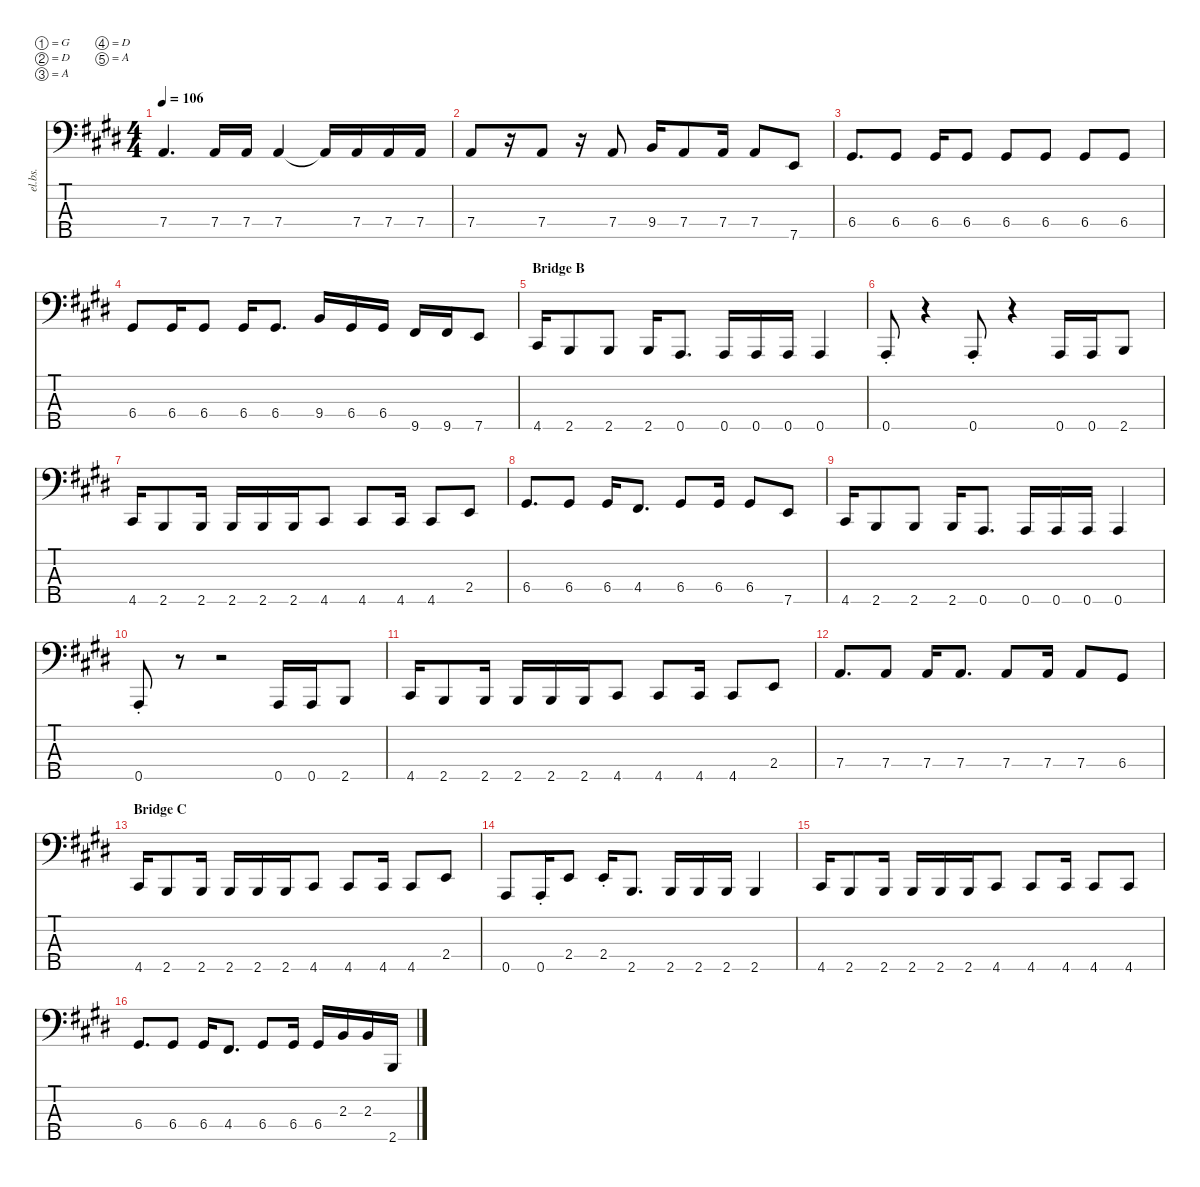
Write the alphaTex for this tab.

\defaultSystemsLayout 4
\hideDynamics
\bracketExtendMode nobrackets
\otherSystemsTrackNameOrientation horizontal
\track ("Toshiya" "el.bs.") {defaultSystemsLayout 4 instrument electricbassfinger}
\staff {score tabs}
\tuning (G2 D2 A1 D1 A0)
\ts (4 4)
\tempo 106
\clef f4
\scale
1.20795
\ks c#minor
7.4{acc forcenatural}.4{d dy mf beam Up} 7.4{acc forcenatural}.16{beam Up} 7.4{acc forcenatural}.16{beam Up} 7.4{acc forcenatural}.4{beam Up} 7.4{t acc forcenatural}.16{beam Up} 7.4{acc forcenatural}.16{beam Up} 7.4{acc forcenatural}.16{beam Up} 7.4{acc forcenatural}.16{beam Up} |
\scale
0.924789 7.4{acc forcenatural}.8{beam Up} r.16{beam Up} 7.4{acc forcenatural}.8{beam Up} r.16{beam Up} 7.4{acc forcenatural}.8{beam Up} 9.4{acc forcenatural}.16{beam Up} 7.4{acc forcenatural}.8{beam Up} 7.4{acc forcenatural}.16{beam Up} 7.4{acc forcenatural}.8{beam Up} 7.5{acc forcenatural}.8{beam Up} |
\scale
0.924789 6.4{acc #}.8{d beam Up} 6.4{acc #}.8{beam Up} 6.4{acc #}.16{beam Up} 6.4{acc #}.8{beam Up} 6.4{acc #}.8{beam Up} 6.4{acc #}.8{beam Up} 6.4{acc #}.8{beam Up} 6.4{acc #}.8{beam Up} |
\scale
0.942474 6.4{acc #}.8{beam Up} 6.4{acc #}.16{beam Up} 6.4{acc #}.8{beam Up} 6.4{acc #}.16{beam Up} 6.4{acc #}.8{d beam Up} 9.4{acc forcenatural}.16{beam Up} 6.4{acc #}.16{beam Up} 6.4{acc #}.16{beam Up} 9.5{acc #}.16{beam Up} 9.5{acc #}.16{beam Up} 7.5{acc forcenatural}.8{beam Up} |
\section ("" "Bridge B")
\scale
1.21237 4.5{acc #}.16{beam Up} 2.5{acc forcenatural}.8{beam Up} 2.5{acc forcenatural}.8{beam Up} 2.5{acc forcenatural}.16{beam Up} 0.5{acc forcenatural}.8{d beam Up} 0.5{acc forcenatural}.16{beam Up} 0.5{acc forcenatural}.16{beam Up} 0.5{acc forcenatural}.16{beam Up} 0.5{acc forcenatural}.4{beam Up} |
\scale
0.929211 0.5{st acc forcenatural}.8{beam Up} r.4{beam Up} 0.5{st acc forcenatural}.8{beam Up} r.4{beam Up} 0.5{acc forcenatural}.16{beam Up} 0.5{acc forcenatural}.16{beam Up} 2.5{acc forcenatural}.8{beam Up} |
\scale
0.929211 4.5{acc #}.16{beam Up} 2.5{acc forcenatural}.8{beam Up} 2.5{acc forcenatural}.16{beam Up} 2.5{acc forcenatural}.16{beam Up} 2.5{acc forcenatural}.16{beam Up} 2.5{acc forcenatural}.16{beam Up} 4.5{acc #}.8{beam Up} 4.5{acc #}.8{beam Up} 4.5{acc #}.16{beam Up} 4.5{acc #}.8{beam Up} 2.4{acc forcenatural}.8{beam Up} |
\scale
0.929211 6.4{acc #}.8{d beam Up} 6.4{acc #}.8{beam Up} 6.4{acc #}.16{beam Up} 4.4{acc #}.8{d beam Up} 6.4{acc #}.8{beam Up} 6.4{acc #}.16{beam Up} 6.4{acc #}.8{beam Up} 7.5{acc forcenatural}.8{beam Up} |
\scale
1.20795 4.5{acc #}.16{beam Up} 2.5{acc forcenatural}.8{beam Up} 2.5{acc forcenatural}.8{beam Up} 2.5{acc forcenatural}.16{beam Up} 0.5{acc forcenatural}.8{d beam Up} 0.5{acc forcenatural}.16{beam Up} 0.5{acc forcenatural}.16{beam Up} 0.5{acc forcenatural}.16{beam Up} 0.5{acc forcenatural}.4{beam Up} |
\scale
0.924789 0.5{st acc forcenatural}.8{beam Up} r.8{beam Up} r.2{beam Up} 0.5{acc forcenatural}.16{beam Up} 0.5{acc forcenatural}.16{beam Up} 2.5{acc forcenatural}.8{beam Up} |
\scale
0.924789 4.5{acc #}.16{beam Up} 2.5{acc forcenatural}.8{beam Up} 2.5{acc forcenatural}.16{beam Up} 2.5{acc forcenatural}.16{beam Up} 2.5{acc forcenatural}.16{beam Up} 2.5{acc forcenatural}.16{beam Up} 4.5{acc #}.8{beam Up} 4.5{acc #}.8{beam Up} 4.5{acc #}.16{beam Up} 4.5{acc #}.8{beam Up} 2.4{acc forcenatural}.8{beam Up} |
\scale
0.942474 7.4{acc forcenatural}.8{d beam Up} 7.4{acc forcenatural}.8{beam Up} 7.4{acc forcenatural}.16{beam Up} 7.4{acc forcenatural}.8{d beam Up} 7.4{acc forcenatural}.8{beam Up} 7.4{acc forcenatural}.16{beam Up} 7.4{acc forcenatural}.8{beam Up} 6.4{acc #}.8{beam Up} |
\section ("" "Bridge C")
\scale
1.20795 4.5{acc #}.16{beam Up} 2.5{acc forcenatural}.8{beam Up} 2.5{acc forcenatural}.16{beam Up} 2.5{acc forcenatural}.16{beam Up} 2.5{acc forcenatural}.16{beam Up} 2.5{acc forcenatural}.16{beam Up} 4.5{acc #}.8{beam Up} 4.5{acc #}.8{beam Up} 4.5{acc #}.16{beam Up} 4.5{acc #}.8{beam Up} 2.4{acc forcenatural}.8{beam Up} |
\scale
0.924789 0.5{acc forcenatural}.8{beam Up} 0.5{st acc forcenatural}.16{beam Up} 2.4{acc forcenatural}.8{beam Up} 2.4{st acc forcenatural}.16{beam Up} 2.5{acc forcenatural}.8{d beam Up} 2.5{acc forcenatural}.16{beam Up} 2.5{acc forcenatural}.16{beam Up} 2.5{acc forcenatural}.16{beam Up} 2.5{acc forcenatural}.4{beam Up} |
\scale
0.924789 4.5{acc #}.16{beam Up} 2.5{acc forcenatural}.8{beam Up} 2.5{acc forcenatural}.16{beam Up} 2.5{acc forcenatural}.16{beam Up} 2.5{acc forcenatural}.16{beam Up} 2.5{acc forcenatural}.16{beam Up} 4.5{acc #}.8{beam Up} 4.5{acc #}.8{beam Up} 4.5{acc #}.16{beam Up} 4.5{acc #}.8{beam Up} 4.5{acc #}.8{beam Up} |
\scale
0.942474 6.4{acc #}.8{d beam Up} 6.4{acc #}.8{beam Up} 6.4{acc #}.16{beam Up} 4.4{acc #}.8{d beam Up} 6.4{acc #}.8{beam Up} 6.4{acc #}.16{beam Up} 6.4{acc #}.16{beam Up} 2.3{acc forcenatural}.16{beam Up} 2.3{acc forcenatural}.16{beam Up} 2.5{acc forcenatural}.16{beam Up}
